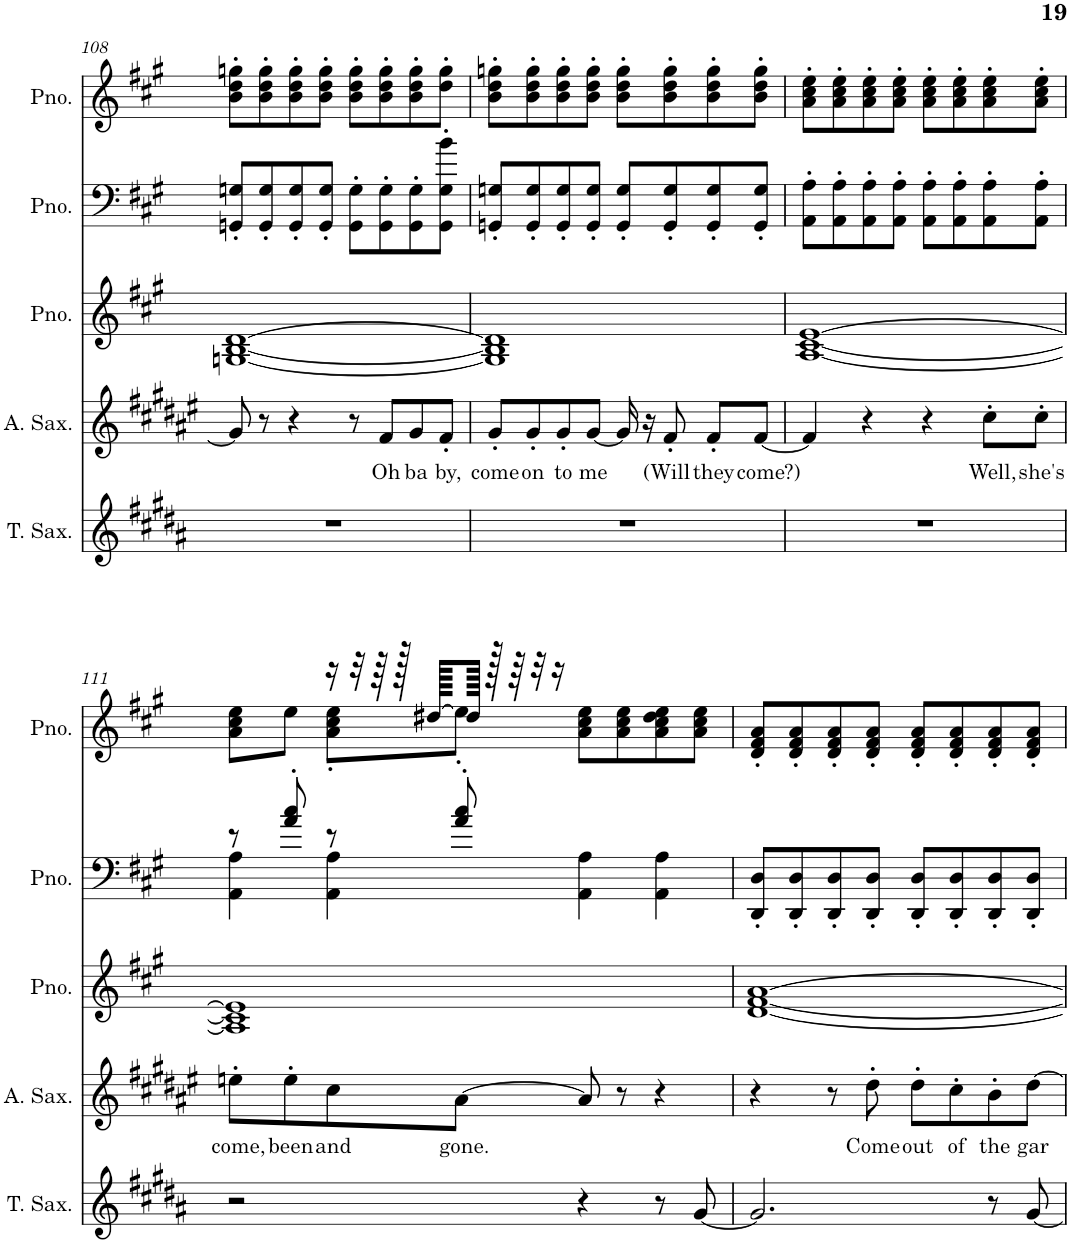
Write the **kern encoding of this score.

**kern	**kern	**text	**kern	**kern	**kern
*part5	*part4	*part4	*part3	*part2	*part1
*staff5	*staff4	*staff4	*staff3	*staff2	*staff1
*I"Tenor Saxophone	*I"Alto Saxophone	*	*I"Piano	*I"Piano, Diamond Dogs	*I"Piano
*I'T. Sax.	*I'A. Sax.	*	*I'Pno.	*I'Pno.	*I'Pno.
!!LO:PB:g=z
*clefG2	*clefG2	*	*clefG2	*clefF4	*clefG2
*Trd8c14	*Trd5c9	*	*	*	*
*k[f#c#g#d#a#]	*k[f#c#g#d#a#e#]	*	*k[f#c#g#]	*k[f#c#g#]	*k[f#c#g#]
*M4/4	*M4/4	*	*M4/4	*M4/4	*M4/4
=108	=108	=108	=108	=108	=108
1r	8g#/]	.	[1Gn [1B [1d	8GGn/' 8Gn/'L	8b\' 8dd\' 8ggn\'L
.	8r	.	.	8GG/' 8G/'	8b\' 8dd\' 8gg\'
.	4r	.	.	8GG/' 8G/'	8b\' 8dd\' 8gg\'
.	.	.	.	8GG/' 8G/'J	8b\' 8dd\' 8gg\'J
.	8r	.	.	8GG\' 8G\'L	8b\' 8dd\' 8gg\'L
!	!	!LO:LY:b	!	!	!
.	8f#/L	Oh	.	8GG\' 8G\'	8b\' 8dd\' 8gg\'
!	!	!LO:LY:b	!	!	!
.	8g#/	ba	.	8GG\' 8G\'	8b\' 8dd\' 8gg\'
!	!	!LO:LY:b	!	!	!
.	8f#'/J	by,	.	8GG\' 8G\' 8b\'J	8dd\' 8gg\'J
=109	=109	=109	=109	=109	=109
!	!	!LO:LY:b	!	!	!
1r	8g#'/L	come	1G] 1B] 1d]	8GGn/' 8Gn/'L	8b\' 8dd\' 8ggn\'L
!	!	!LO:LY:b	!	!	!
.	8g#'/	on	.	8GG/' 8G/'	8b\' 8dd\' 8gg\'
!	!	!LO:LY:b	!	!	!
.	8g#'/	to	.	8GG/' 8G/'	8b\' 8dd\' 8gg\'
!	!	!LO:LY:b	!	!	!
.	[8g#/J	me	.	8GG/' 8G/'J	8b\' 8dd\' 8gg\'J
.	16g#/]	.	.	8GG/' 8G/'L	8b\' 8dd\' 8gg\'L
.	16r	.	.	.	.
!	!	!LO:LY:b	!	!	!
.	8f#'/	(Will	.	8GG/' 8G/'	8b\' 8dd\' 8gg\'
!	!	!LO:LY:b	!	!	!
.	8f#'/L	they	.	8GG/' 8G/'	8b\' 8dd\' 8gg\'
!	!	!LO:LY:b	!	!	!
.	[8f#/J	come?)	.	8GG/' 8G/'J	8b\' 8dd\' 8gg\'J
=110	=110	=110	=110	=110	=110
1r	4f#/]	.	[1A [1c# [1e	8AA\' 8A\'L	8a\' 8cc#\' 8ee\'L
.	.	.	.	8AA\' 8A\'	8a\' 8cc#\' 8ee\'
.	4r	.	.	8AA\' 8A\'	8a\' 8cc#\' 8ee\'
.	.	.	.	8AA\' 8A\'J	8a\' 8cc#\' 8ee\'J
.	4r	.	.	8AA\' 8A\'L	8a\' 8cc#\' 8ee\'L
.	.	.	.	8AA\' 8A\'	8a\' 8cc#\' 8ee\'
!	!	!LO:LY:b	!	!	!
.	8cc#'\L	Well,	.	8AA\' 8A\'	8a\' 8cc#\' 8ee\'
!	!	!LO:LY:b	!	!	!
.	8cc#'\J	she's	.	8AA\' 8A\'J	8a\' 8cc#\' 8ee\'J
!!LO:LB:g=z
=111	=111	=111	=111	=111	=111
!	!	!LO:LY:b	!	!	!
*	*	*	*	*^	*^
2r	8een'\L	come,	1A] 1c#] 1e]	8r	4AA\ 4A\	8a\ 8cc#\ 8ee\L	4ryy
!	!	!LO:LY:b	!	!	!	!	!
.	8ee'\	been	.	8a/' 8cc#/'	.	8ee\J	.
!	!	!LO:LY:b	!	!	!	!	!
.	8cc#\	and	.	8r	4AA\ 4A\	16r	8a\' 8cc#\' 8ee\'L
.	.	.	.	.	.	32r	.
.	.	.	.	.	.	64r	.
.	.	.	.	.	.	128r	.
.	.	.	.	.	.	[128dd#X/LLLLL	.
!	!	!LO:LY:b	!	!	!	!	!
.	[8a#\J	gone.	.	8a/' 8cc#/'	.	128dd#/JJJJJ]	8ee'\J
.	.	.	.	.	.	128r	.
.	.	.	.	.	.	64r	.
.	.	.	.	.	.	32r	.
.	.	.	.	.	.	16r	.
4r	8a#/]	.	.	4AA\ 4A\	2ryy	8a\ 8cc#\ 8ee\L	2ryy
.	8r	.	.	.	.	8a\ 8cc#\ 8ee\	.
8r	4r	.	.	4AA\ 4A\	.	8a\ 8cc#\ 8dd#\ 8ee\	.
[8g#/	.	.	.	.	.	8a\ 8cc#\ 8ee\J	.
*	*	*	*	*v	*v	*	*
*	*	*	*	*	*v	*v
=112	=112	=112	=112	=112	=112
2.g#/]	4r	.	[1d [1f# [1a	8DD/' 8D/'L	8d/' 8f#/' 8a/'L
.	.	.	.	8DD/' 8D/'	8d/' 8f#/' 8a/'
.	8r	.	.	8DD/' 8D/'	8d/' 8f#/' 8a/'
!	!	!LO:LY:b	!	!	!
.	8dd#'\	Come	.	8DD/' 8D/'J	8d/' 8f#/' 8a/'J
!	!	!LO:LY:b	!	!	!
.	8dd#'\L	out	.	8DD/' 8D/'L	8d/' 8f#/' 8a/'L
!	!	!LO:LY:b	!	!	!
.	8cc#'\	of	.	8DD/' 8D/'	8d/' 8f#/' 8a/'
!	!	!LO:LY:b	!	!	!
8r	8b'\	the	.	8DD/' 8D/'	8d/' 8f#/' 8a/'
!	!	!LO:LY:b	!	!	!
[8g#/	[8dd#\J	gar	.	8DD/' 8D/'J	8d/' 8f#/' 8a/'J
=	=	=	=	=	=
*-	*-	*-	*-	*-	*-
